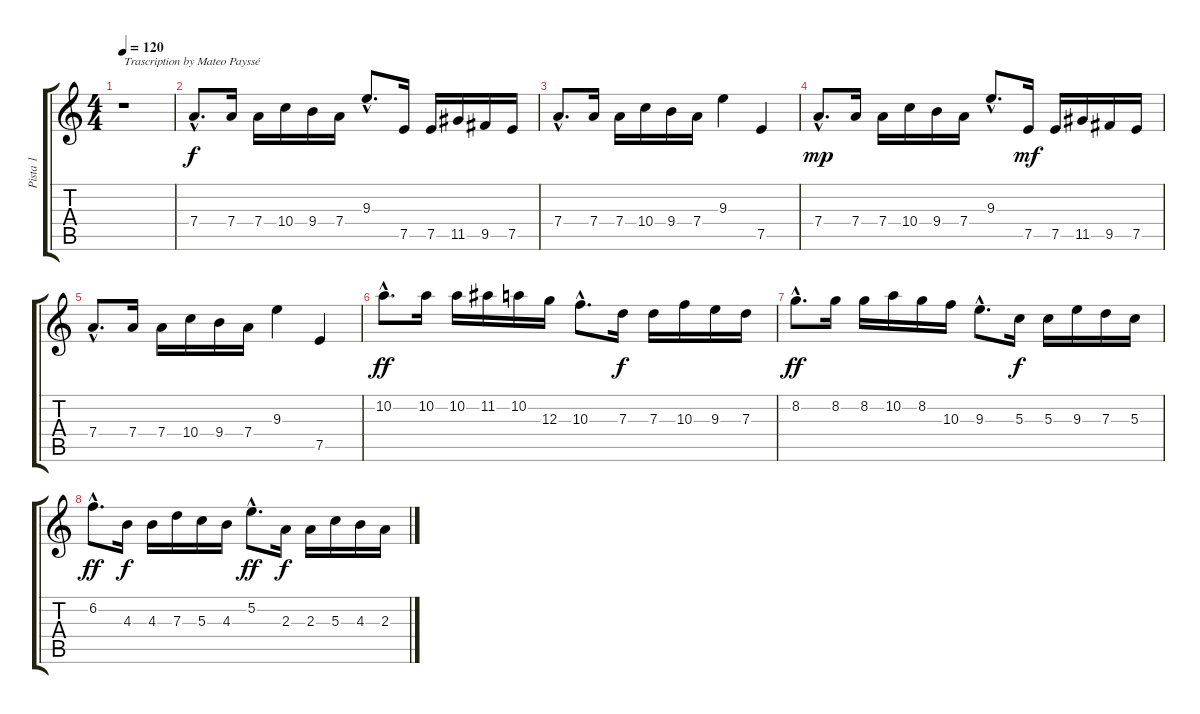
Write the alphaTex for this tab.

\track ("Pista 1" "Pista 1") {instrument electricguitarjazz}
\staff {score tabs}
\tuning (E4 B3 G3 D3 A2 E2) {hide}
\ts (4 4)
\tempo 120
\clef g2
\ks c
r.1{txt "Trascription by Mateo Payssé" dy f instrument electricguitarjazz} |
7.4{hac}.8{d} 7.4.16 7.4.16 10.4.16 9.4.16 7.4.16 9.3{hac}.8{d} 7.5.16 7.5.16 11.5.16 9.5.16 7.5.16 |
7.4{hac}.8{d} 7.4.16 7.4.16 10.4.16 9.4.16 7.4.16 9.3.4 7.5.4 |
7.4{hac}.8{d dy mp} 7.4.16 7.4.16 10.4.16 9.4.16 7.4.16 9.3{hac}.8{d} 7.5.16{dy mf} 7.5.16 11.5.16 9.5.16 7.5.16 |
7.4{hac}.8{d} 7.4.16 7.4.16 10.4.16 9.4.16 7.4.16 9.3.4 7.5.4 |
10.2{hac}.8{d dy ff} 10.2.16 10.2.16 11.2.16 10.2.16 12.3.16 10.3{hac}.8{d} 7.3.16{dy f} 7.3.16 10.3.16 9.3.16 7.3.16 |
8.2{hac}.8{d dy ff} 8.2.16 8.2.16 10.2.16 8.2.16 10.3.16 9.3{hac}.8{d} 5.3.16{dy f} 5.3.16 9.3.16 7.3.16 5.3.16 |
6.2{hac}.8{d dy ff} 4.3.16{dy f} 4.3.16 7.3.16 5.3.16 4.3.16 5.2{hac}.8{d dy ff} 2.3.16{dy f} 2.3.16 5.3.16 4.3.16 2.3.16
